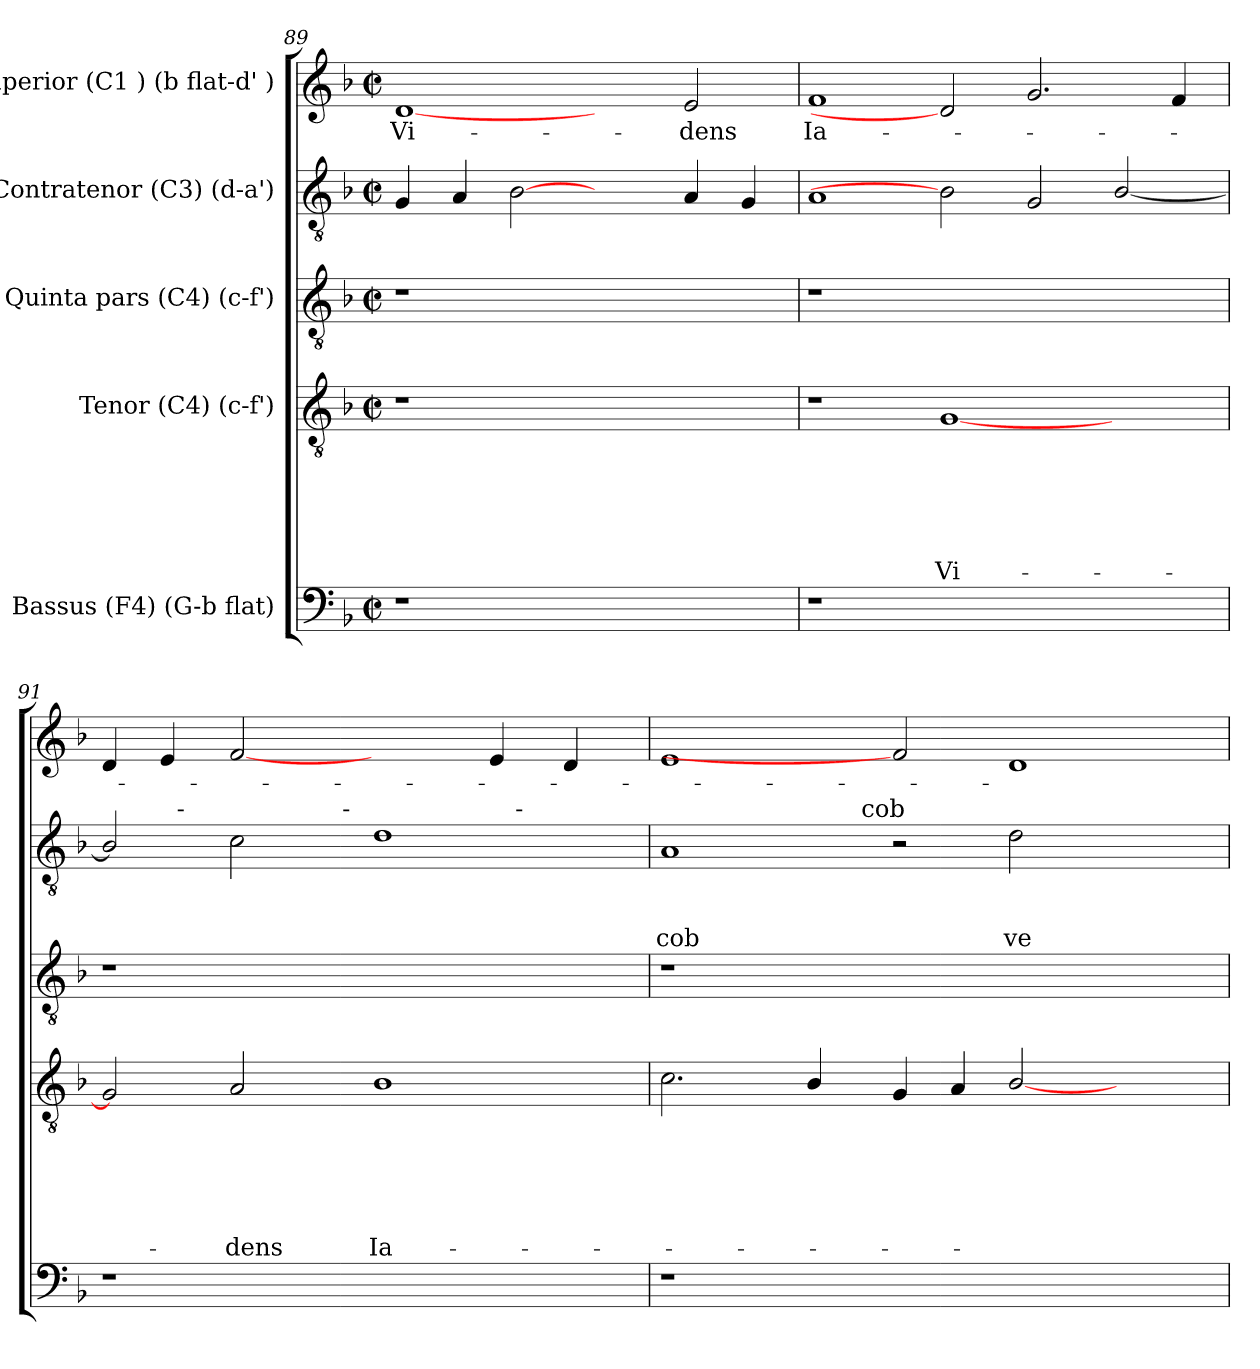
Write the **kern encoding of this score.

**kern	**kern	**text	**text	**text	**text	**text	**text	**kern	**kern	**text	**text	**text	**kern	**text
*part5	*part4	*part4	*part4	*part4	*part4	*part4	*part4	*part3	*part2	*part2	*part2	*part2	*part1	*part1
*staff5	*staff4	*staff4	*staff4	*staff4	*staff4	*staff4	*staff4	*staff3	*staff2	*staff2	*staff2	*staff2	*staff1	*staff1
*I"Bassus (F4) (G-b flat)	*I"Tenor (C4) (c-f')	*	*	*	*	*	*	*I"Quinta pars (C4) (c-f')	*I"Contratenor (C3) (d-a')	*	*	*	*I"Superior (C1 ) (b flat-d' )	*
*clefF4	*clefGv2	*	*	*	*	*	*	*clefGv2	*clefGv2	*	*	*	*clefG2	*
*k[b-]	*k[b-]	*	*	*	*	*	*	*k[b-]	*k[b-]	*	*	*	*k[b-]	*
*F:	*F:	*	*	*	*	*	*	*F:	*F:	*	*	*	*F:	*
*M2/2	*M2/2	*	*	*	*	*	*	*M2/2	*M2/2	*	*	*	*M2/2	*
*met(c|)	*met(c|)	*	*	*	*	*	*	*met(c|)	*met(c|)	*	*	*	*met(c|)	*
=89	=89	=89	=89	=89	=89	=89	=89	=89	=89	=89	=89	=89	=89	=89
!LO:N:vis=1	!LO:N:vis=1	!	!	!	!	!	!	!LO:N:vis=1	!	!	!	!	!	!LO:LY:b
1r	1r	.	.	.	.	.	.	1r	4G/	.	.	.	[1d	Vi-
.	.	.	.	.	.	.	.	.	4A/	.	.	.	.	.
.	.	.	.	.	.	.	.	.	[2B-	.	.	.	.	.
1ryy	1ryy	.	.	.	.	.	.	1ryy	2ryy	.	.	.	2ryy	.
!	!	!	!	!	!	!	!	!	!	!	!	!	!	!LO:LY:b
.	.	.	.	.	.	.	.	.	4A/	.	.	.	2e/	-dens
.	.	.	.	.	.	.	.	.	4G/	.	.	.	.	.
=90	=90	=90	=90	=90	=90	=90	=90	=90	=90	=90	=90	=90	=90	=90
!LO:N:vis=1	!	!	!	!	!	!	!	!LO:N:vis=1	!	!	!	!	!	!LO:LY:b
1r	1r	.	.	.	.	.	.	1r	1A	.	.	.	1f	Ia-
!	!	!	!	!	!	!	!LO:LY:b	!	!	!	!	!	!	!
1.ryy	[>1G	.	.	.	.	.	Vi-	1.ryy	2B-]	.	.	.	2d]	.
.	.	.	.	.	.	.	.	.	2G/	.	.	.	2.g/	.
.	2ryy	.	.	.	.	.	.	.	[>2B-/	.	.	.	.	.
.	.	.	.	.	.	.	.	.	.	.	.	.	4f/	.
!!LO:PB:g=z
=91	=91	=91	=91	=91	=91	=91	=91	=91	=91	=91	=91	=91	=91	=91
!LO:N:vis=1	!	!	!	!	!	!	!	!LO:N:vis=1	!	!	!	!	!	!
*	*	*	*	*	*	*	*	*	*^	*	*	*	*	*
*	*	*	*	*	*	*	*	*	*	*^	*	*	*	*	*
*	*	*	*	*	*	*	*	*	*	*	*^	*	*	*	*	*
1r	2G/]	.	.	.	.	.	.	1r	2B-/]	4ryy	2ryy	1ryy	.	.	.	4d/	.
.	.	.	.	.	.	.	.	.	.	32ryy	.	.	.	.	.	4e/	.
!	!	!	!	!	!	!	!	!	!	!LO:TX:a:t=-	!	!	!	!	!	!	!
.	.	.	.	.	.	.	.	.	.	1ryy	.	.	.	.	.	.	.
!	!	!	!	!	!	!	!LO:LY:b	!	!	!	!	!	!	!	!	!	!
.	2A/	.	.	.	.	.	-dens	.	2c\	.	4ryy	.	.	.	.	[2f	.
.	.	.	.	.	.	.	.	.	.	.	8ryy	.	.	.	.	.	.
.	.	.	.	.	.	.	.	.	.	.	32ryy	.	.	.	.	.	.
!	!	!	!	!	!	!	!	!	!	!	!LO:TX:a:t=-	!	!	!	!	!	!
.	.	.	.	.	.	.	.	.	.	.	1ryy	.	.	.	.	.	.
!	!	!	!	!	!	!	!LO:LY:b	!	!	!	!	!	!	!	!	!	!
1ryy	1B-	.	.	.	.	.	Ia-	1ryy	1d	.	.	2ryy	.	.	.	2ryy	.
.	.	.	.	.	.	.	.	.	.	2ryy	.	.	.	.	.	.	.
.	.	.	.	.	.	.	.	.	.	.	.	16ryy	.	.	.	4e/	.
!	!	!	!	!	!	!	!	!	!	!	!	!LO:TX:a:t=-	!	!	!	!	!
.	.	.	.	.	.	.	.	.	.	.	.	4..ryy	.	.	.	.	.
.	.	.	.	.	.	.	.	.	.	.	.	.	.	.	.	4d/	.
.	.	.	.	.	.	.	.	.	.	8..ryy	.	.	.	.	.	.	.
.	.	.	.	.	.	.	.	.	.	.	16.ryy	.	.	.	.	.	.
=92	=92	=92	=92	=92	=92	=92	=92	=92	=92	=92	=92	=92	=92	=92	=92	=92	=92
!LO:N:vis=1	!	!	!	!	!	!	!	!LO:N:vis=1	!	!	!	!	!	!	!LO:LY:b	!	!
*	*	*	*	*	*	*	*	*	*	*v	*v	*v	*	*	*	*	*
1r	2.c\	.	.	.	.	.	.	1r	1A	2ryy	.	.	-cob	1e	.
.	.	.	.	.	.	.	.	.	.	4ryy	.	.	.	.	.
.	4B-/	.	.	.	.	.	.	.	.	8ryy	.	.	.	.	.
.	.	.	.	.	.	.	.	.	.	32ryy	.	.	.	.	.
!	!	!	!	!	!	!	!	!	!	!LO:TX:a:t=cob	!	!	!	!	!
.	.	.	.	.	.	.	.	.	.	1ryy	.	.	.	.	.
1.ryy	4G/	.	.	.	.	.	.	1.ryy	2r	.	.	.	.	2f]	.
.	4A/	.	.	.	.	.	.	.	.	.	.	.	.	.	.
!	!	!	!	!	!	!	!	!	!	!	!	!	!LO:LY:b	!	!
.	[<2B-/	.	.	.	.	.	.	.	2d\	.	.	.	ve-	1d	.
.	.	.	.	.	.	.	.	.	.	2ryy	.	.	.	.	.
.	2ryy	.	.	.	.	.	.	.	2ryy	.	.	.	.	.	.
.	.	.	.	.	.	.	.	.	.	16.ryy	.	.	.	.	.
*	*	*	*	*	*	*	*	*	*v	*v	*	*	*	*	*
=	=	=	=	=	=	=	=	=	=	=	=	=	=	=
*-	*-	*-	*-	*-	*-	*-	*-	*-	*-	*-	*-	*-	*-	*-
